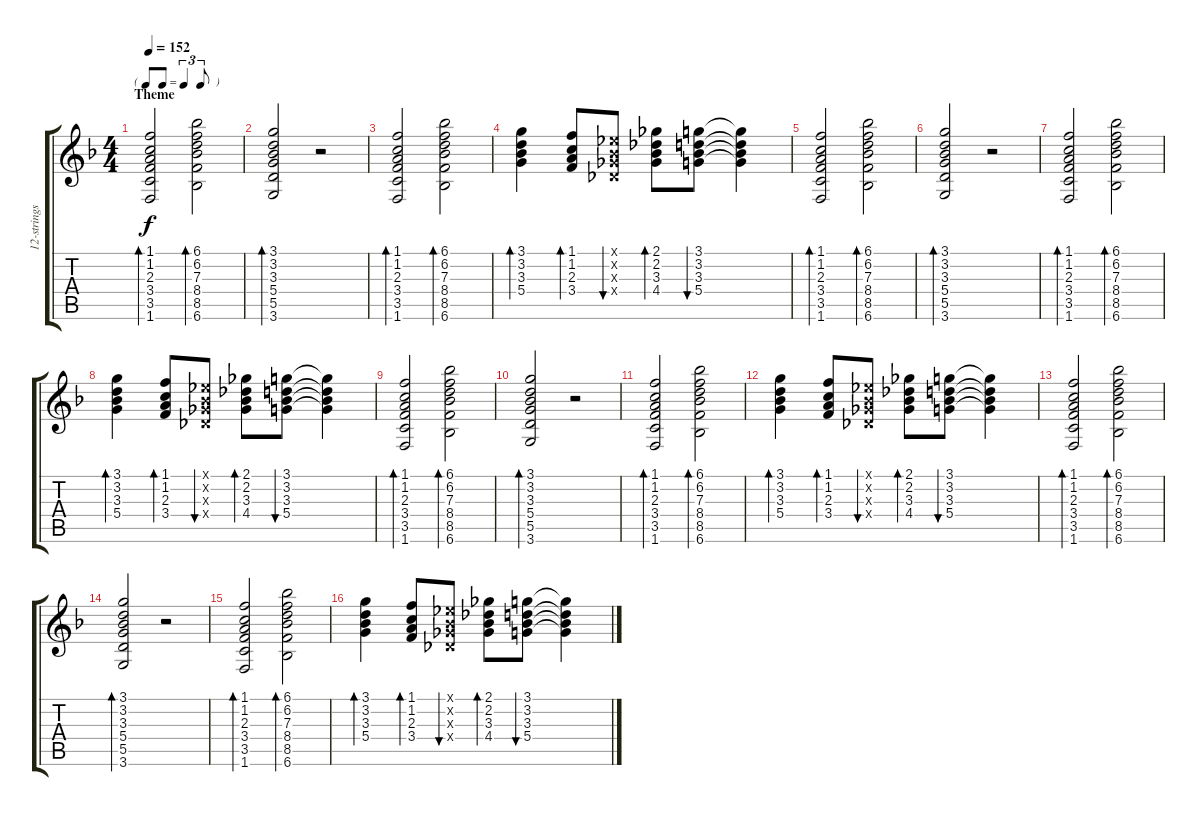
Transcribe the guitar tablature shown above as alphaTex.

\track ("12-strings Guitar" "12-strings") {instrument acousticguitarsteel}
\staff {score tabs}
\tuning (E4 B3 G3 D3 A2 E2) {hide}
\ts (4 4)
\tf triplet8th
\section ("" "Theme")
\tempo 152
\clef g2
\ks f
(1.1 1.2 2.3 3.4 3.5 1.6).2{bd 60 dy f} (6.1 6.2 7.3 8.4 8.5 6.6).2{bd 120} |
(3.1 3.2 3.3 5.4 5.5 3.6).2{bd 120} r.2 |
(1.1 1.2 2.3 3.4 3.5 1.6).2{bd 120} (6.1 6.2 7.3 8.4 8.5 6.6).2{bd 120} |
(3.1 3.2 3.3 5.4).4{bd 60} (1.1 1.2 2.3 3.4).8{bd 120} (-1.1{x} -1.2{x} -1.3{x} -1.4{x}).8{bu 120} (2.1 2.2 3.3 4.4).8{bd 120} (3.1 3.2 3.3 5.4).8{bu 120} (3.1{t} 3.2{t} 3.3{t} 5.4{t}).4 |
(1.1 1.2 2.3 3.4 3.5 1.6).2{bd 60} (6.1 6.2 7.3 8.4 8.5 6.6).2{bd 120} |
(3.1 3.2 3.3 5.4 5.5 3.6).2{bd 120} r.2 |
(1.1 1.2 2.3 3.4 3.5 1.6).2{bd 120} (6.1 6.2 7.3 8.4 8.5 6.6).2{bd 120} |
(3.1 3.2 3.3 5.4).4{bd 60} (1.1 1.2 2.3 3.4).8{bd 120} (-1.1{x} -1.2{x} -1.3{x} -1.4{x}).8{bu 120} (2.1 2.2 3.3 4.4).8{bd 120} (3.1 3.2 3.3 5.4).8{bu 120} (3.1{t} 3.2{t} 3.3{t} 5.4{t}).4 |
(1.1 1.2 2.3 3.4 3.5 1.6).2{bd 60} (6.1 6.2 7.3 8.4 8.5 6.6).2{bd 120} |
(3.1 3.2 3.3 5.4 5.5 3.6).2{bd 120} r.2 |
(1.1 1.2 2.3 3.4 3.5 1.6).2{bd 120} (6.1 6.2 7.3 8.4 8.5 6.6).2{bd 120} |
(3.1 3.2 3.3 5.4).4{bd 60} (1.1 1.2 2.3 3.4).8{bd 120} (-1.1{x} -1.2{x} -1.3{x} -1.4{x}).8{bu 120} (2.1 2.2 3.3 4.4).8{bd 120} (3.1 3.2 3.3 5.4).8{bu 120} (3.1{t} 3.2{t} 3.3{t} 5.4{t}).4 |
(1.1 1.2 2.3 3.4 3.5 1.6).2{bd 60} (6.1 6.2 7.3 8.4 8.5 6.6).2{bd 120} |
(3.1 3.2 3.3 5.4 5.5 3.6).2{bd 120} r.2 |
(1.1 1.2 2.3 3.4 3.5 1.6).2{bd 120} (6.1 6.2 7.3 8.4 8.5 6.6).2{bd 120} |
(3.1 3.2 3.3 5.4).4{bd 60} (1.1 1.2 2.3 3.4).8{bd 120} (-1.1{x} -1.2{x} -1.3{x} -1.4{x}).8{bu 120} (2.1 2.2 3.3 4.4).8{bd 120} (3.1 3.2 3.3 5.4).8{bu 120} (3.1{t} 3.2{t} 3.3{t} 5.4{t}).4
